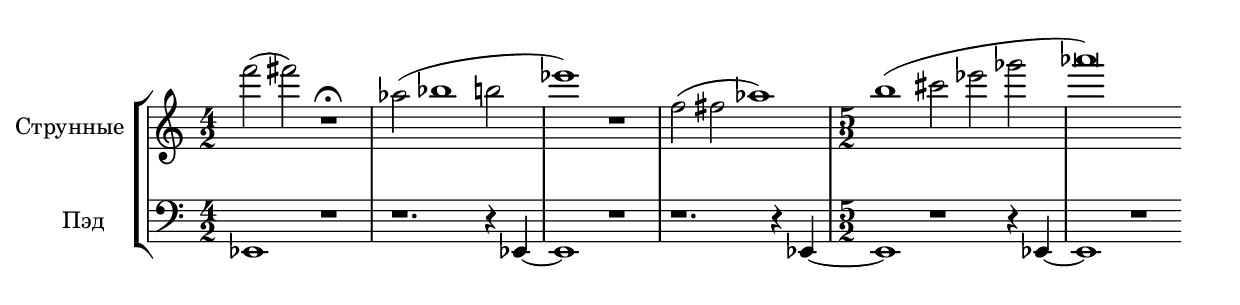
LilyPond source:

\version "2.18.2"
\header {
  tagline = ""  % removed
}
% \include "lilypond-book-preamble.ly"


global = {
\key g \major
  \time 4/2
}


\parallelMusic #'(
voiceC 
voiceD 
) 
% rhMusic
% lhMusic

{
  % Bar 1
  \time 4/2 f''2( fis) r1\fermata |
  es,1 r1       |
  %-------------------------

  % Bar 2
  as,2( bes1 b2 |
 r1. r4 es4~ |
 %-------------------------

  % Bar 3
  es1) r1 | 
  es1 r1 |
  %------------------------

  % Bar 4
  f,2( fis as1) | 
  r1. r4 es4~ |
  %----------------------

  % Bar 5
  \time 5/2 b1( cis2 es2 ges2 |
  es1 r1 r4 es4~ |

  %---------------------

  % Bar 6
 as\breve) |
  es1 r1 |
 }



\new StaffGroup <<
% \new Staff 
%   \with {instrumentName = #"Струнные "} 
%   << \relative c'' { \voiceA } \\ \relative c' { \voiceB } >>
  \new Staff 
    \with {instrumentName = #"Струнные "} 
    \relative c' { \voiceC }
  \new Staff 
    \with {instrumentName = #"Пэд "} 
    \relative c {\clef bass  \voiceD }
%  \new PianoStaff <<
%    \new Staff \rhMusic
%    \new Staff \lhMusic
%    >>
>>
